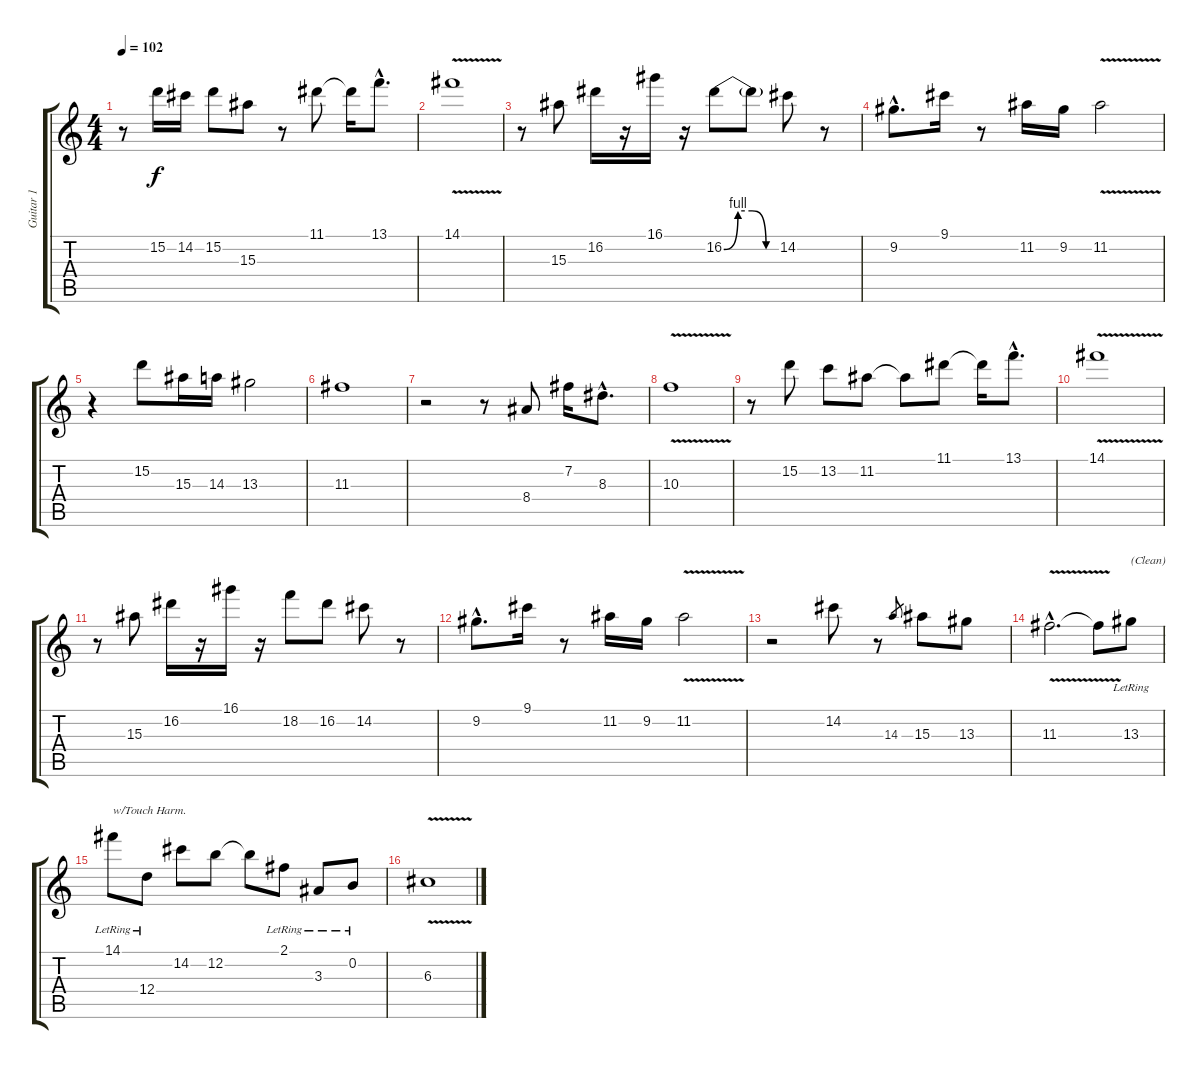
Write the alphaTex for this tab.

\track ("Guitar 1" "Guitar 1") {instrument electricguitarclean}
\staff {score tabs}
\tuning (E4 B3 G3 D3 A2 E2) {hide}
\ts (4 4)
\tempo 102
\clef g2
\ks c
r.8{dy f} 15.2.16 14.2.16 15.2.8 15.3.8 r.8 11.1.8 11.1{t}.16 13.1{hac}.8{d} |
14.1{v}.1 |
r.8 15.3.8 16.2.16 r.16 16.1.16 r.16 16.2{be (custom 0 0 15 4 30 4 45 0 60 0)}.8 16.2{t}.8 14.2.8 r.8 |
9.2{hac}.8{d} 9.1.16 r.8 11.2.16 9.2.16 11.2{v}.2 |
r.4 15.2.8 15.3.16 14.3.16 13.3.2 |
11.3.1 |
r.2 r.8 8.4.8 7.2.16 8.3{hac}.8{d} |
10.3{v}.1 |
r.8 15.2.8 13.2.8 11.2.8 11.2{t}.8 11.1.8 11.1{t}.16 13.1{hac}.8{d} |
14.1{v}.1 |
r.8 15.3.8 16.2.16 r.16 16.1.16 r.16 18.2.8 16.2.8 14.2.8 r.8 |
9.2{hac}.8{d} 9.1.16 r.8 11.2.16 9.2.16 11.2{v}.2 |
r.2 14.2.8 r.8 14.3.8{gr} 15.3.8 13.3.8 |
11.3{v hac}.2{d} 11.3{t}.8 13.3{lr}.8{txt "(Clean)" instrument electricguitarclean} |
14.1{lr}.8{txt "w/Touch Harm."} 12.4{lr}.8 14.2.8 12.2.8 12.2{t}.8 2.1{lr}.8 3.3{lr}.8 0.2{lr}.8 |
6.3{v}.1
